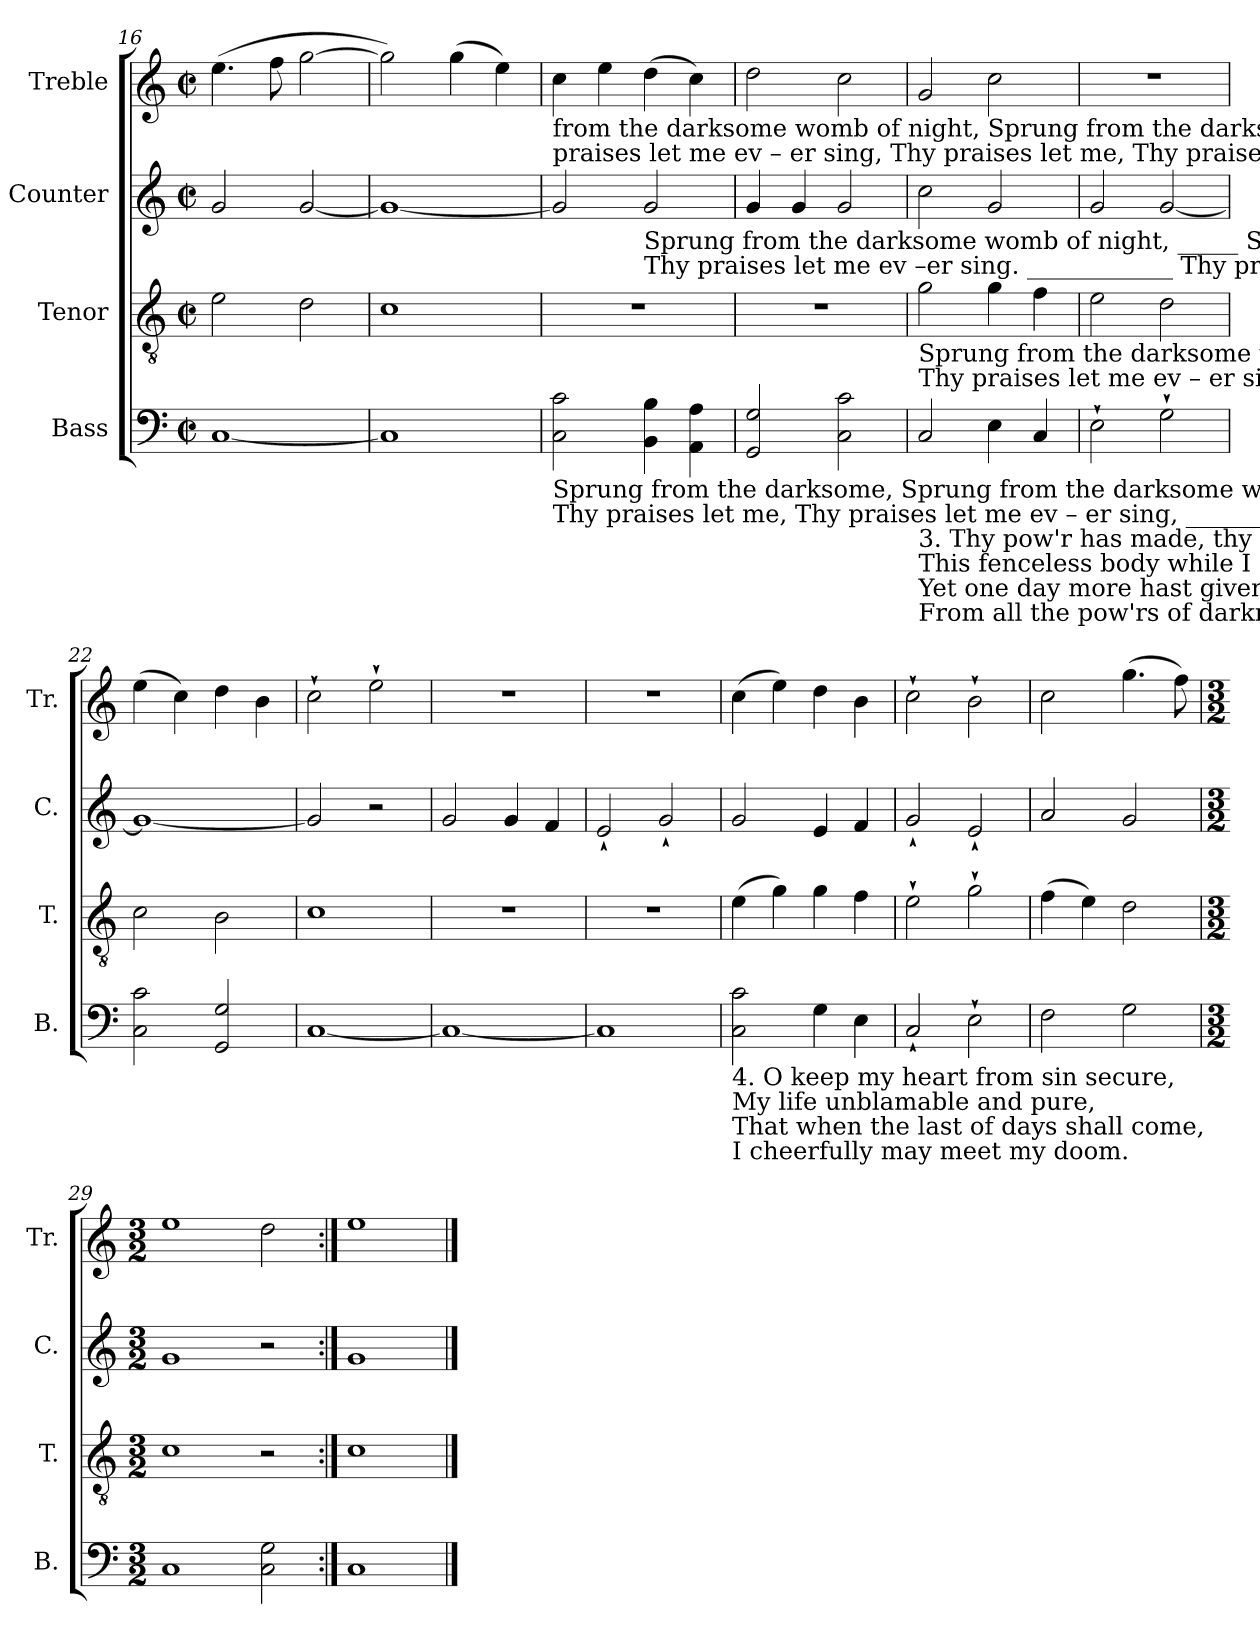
**kern	**kern	**kern	**kern
*part4	*part3	*part2	*part1
*staff4	*staff3	*staff2	*staff1
*I"Bass	*I"Tenor	*I"Counter	*I"Treble
*I'B.	*I'T.	*I'C.	*I'Tr.
*clefF4	*clefGv2	*clefG2	*clefG2
*k[]	*k[]	*k[]	*k[]
*M2/2	*M2/2	*M2/2	*M2/2
*met(c|)	*met(c|)	*met(c|)	*met(c|)
=16	=16	=16	=16
[1C	2e\	2g/	(4.ee\
.	.	.	8ff\
.	2d\	[2g/	[2gg\
=17	=17	=17	=17
1C]	1c	1g_	2gg\])
.	.	.	(4gg\
.	.	.	4ee\)
!!LO:LB:g=z
=18	=18	=18	=18
!	!	!	!LO:TX:b:t=from the darksome womb of night,          Sprung from the darksome.                             Sprung from the darksome womb of night.    A –
!	!	!	!LO:TX:b:t=praises let    me     ev  –  er  sing,                   Thy   praises  let  me,                                        Thy  praises  let   me   ev   –   er            sing,      O
!LO:TX:b:t=Sprung from the darksome, Sprung from the  darksome womb of  night, ______     Sprung  from the darksome  womb  of night.   A–	!	!	!
!LO:TX:b:t=Thy   praises let  me,     Thy praises let  me   ev   –   er       sing,  _____________         Thy    praises  let  me   ev   –   er             sing.    O	!	!	!
2C\ 2c\	1r	2g/]	4cc\
.	.	.	4ee\
!	!	!LO:TX:b:t=Sprung from the darksome womb of night, _____  Sprung from the darksome, Sprung from the darksome womb of night.	!
!	!	!LO:TX:b:t=Thy    praises  let  me  ev  –er  sing. ____________            Thy  praises  ev – er,   Thy praises  ev – er     let       me             sing.	!
4BB\ 4B\	.	2g/	(4dd\
4AA\ 4A\	.	.	4cc\)
=19	=19	=19	=19
2GG/ 2G/	1r	4g/	2dd\
.	.	4g/	.
2C\ 2c\	.	2g/	2cc\
=20	=20	=20	=20
!	!LO:TX:b:t=Sprung from the darksome  womb of night,                             Sprung  from  the  darksome  womb  of  night.	!	!
!	!LO:TX:b:t=Thy  praises let me    ev  –  er        sing,                                           Thy    praises  let   me   ev  –  er                  sing.	!	!
!LO:TX:b:t=3. Thy pow'r has made, thy goodness kept	!	!	!
!LO:TX:b:t=This fenceless body while I slept&colon;	!	!	!
!LO:TX:b:t=Yet one day more hast given me	!	!	!
!LO:TX:b:t=From all the pow'rs of darkness free.	!	!	!
2C/	2g\	2cc\	2g/
4E\	4g\	2g/	2cc\
4C/	4f\	.	.
=21	=21	=21	=21
2E`\	2e\	2g/	1r
2G`\	2d\	[2g/	.
=22	=22	=22	=22
2C\ 2c\	2c\	1g_	(4ee\
.	.	.	4cc\)
2GG/ 2G/	2B\	.	4dd\
.	.	.	4b\
=23	=23	=23	=23
[1C	1c	2g/]	2cc`\
.	.	2r	2ee`\
=24	=24	=24	=24
1C_	1r	2g/	1r
.	.	4g/	.
.	.	4f/	.
=25	=25	=25	=25
1C]	1r	2e`/	1r
.	.	2g`/	.
=26	=26	=26	=26
!LO:TX:b:t=4. O keep my heart from sin secure,	!	!	!
!LO:TX:b:t=My life unblamable and pure,	!	!	!
!LO:TX:b:t=That when the last of days shall come,	!	!	!
!LO:TX:b:t=I cheerfully may meet my doom.	!	!	!
2C\ 2c\	(4e\	2g/	(4cc\
.	4g\)	.	4ee\)
4G\	4g\	4e/	4dd\
4E\	4f\	4f/	4b\
=27	=27	=27	=27
2C`/	2e`\	2g`/	2cc`\
2E`\	2g`\	2e`/	2b`\
=28	=28	=28	=28
2F\	(4f\	2a/	2cc\
.	4e\)	.	.
2G\	2d\	2g/	(4.gg\
.	.	.	8ff\)
=29	=29	=29	=29
*M3/2	*M3/2	*M3/2	*M3/2
1C	1c	1g	1ee
2C\ 2G\	2r	2r	2dd\
=30:|!	=30:|!	=30:|!	=30:|!
1C	1c	1g	1ee
==	==	==	==
*-	*-	*-	*-
